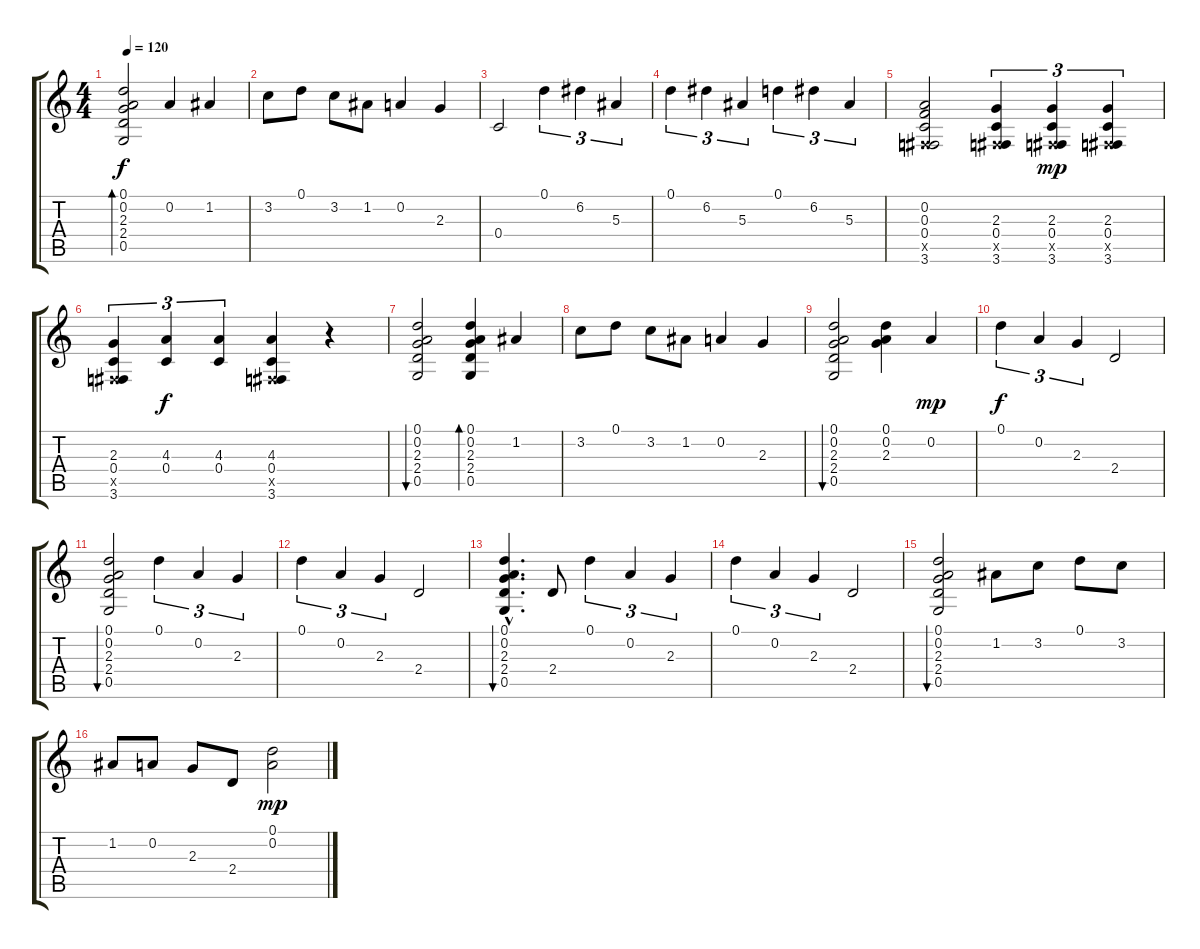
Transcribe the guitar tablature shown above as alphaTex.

\track "" {instrument acousticguitarsteel}
\staff {score tabs}
\tuning (D4 A3 F3 C3 G2 D2) {hide}
\ts (4 4)
\tempo 120
\clef g2
\ks c
(0.1 0.2 2.3 2.4 0.5).2{bd 120 dy f} 0.2.4 1.2.4 |
3.2.8 0.1.8 3.2.8 1.2.8 0.2.4 2.3.4 |
0.4.2 0.1.4{tu (3 2)} 6.2.4{tu (3 2)} 5.3.4{tu (3 2)} |
0.1.4{tu (3 2)} 6.2.4{tu (3 2)} 5.3.4{tu (3 2)} 0.1.4{tu (3 2)} 6.2.4{tu (3 2)} 5.3.4{tu (3 2)} |
(0.2 0.3 0.4 -1.5{x} 3.6).2 (2.3 0.4 -1.5{x} 3.6).4{tu (3 2)} (2.3 0.4 -1.5{x} 3.6).4{tu (3 2) dy mp} (2.3 0.4 -1.5{x} 3.6).4{tu (3 2)} |
(2.3 0.4 -1.5{x} 3.6).4{tu (3 2)} (4.3 0.4).4{tu (3 2) dy f} (4.3 0.4).4{tu (3 2)} (4.3 0.4 -1.5{x} 3.6).4 r.4 |
(0.1 0.2 2.3 2.4 0.5).2{bu 120} (0.1 0.2 2.3 2.4 0.5).4{bd 120} 1.2.4 |
3.2.8 0.1.8 3.2.8 1.2.8 0.2.4 2.3.4 |
(0.1 0.2 2.3 2.4 0.5).2{bu 120} (0.1 0.2 2.3).4 0.2.4{dy mp} |
0.1.4{tu (3 2) dy f} 0.2.4{tu (3 2)} 2.3.4{tu (3 2)} 2.4.2 |
(0.1 0.2 2.3 2.4 0.5).2{bu 120} 0.1.4{tu (3 2)} 0.2.4{tu (3 2)} 2.3.4{tu (3 2)} |
0.1.4{tu (3 2)} 0.2.4{tu (3 2)} 2.3.4{tu (3 2)} 2.4.2 |
(0.1{hac} 0.2{hac} 2.3{hac} 2.4{hac} 0.5{hac}).4{d bu 120} 2.4.8 0.1.4{tu (3 2)} 0.2.4{tu (3 2)} 2.3.4{tu (3 2)} |
0.1.4{tu (3 2)} 0.2.4{tu (3 2)} 2.3.4{tu (3 2)} 2.4.2 |
(0.1 0.2 2.3 2.4 0.5).2{bu 120} 1.2.8 3.2.8 0.1.8 3.2.8 |
1.2.8 0.2.8 2.3.8 2.4.8 (0.1 0.2).2{dy mp}
